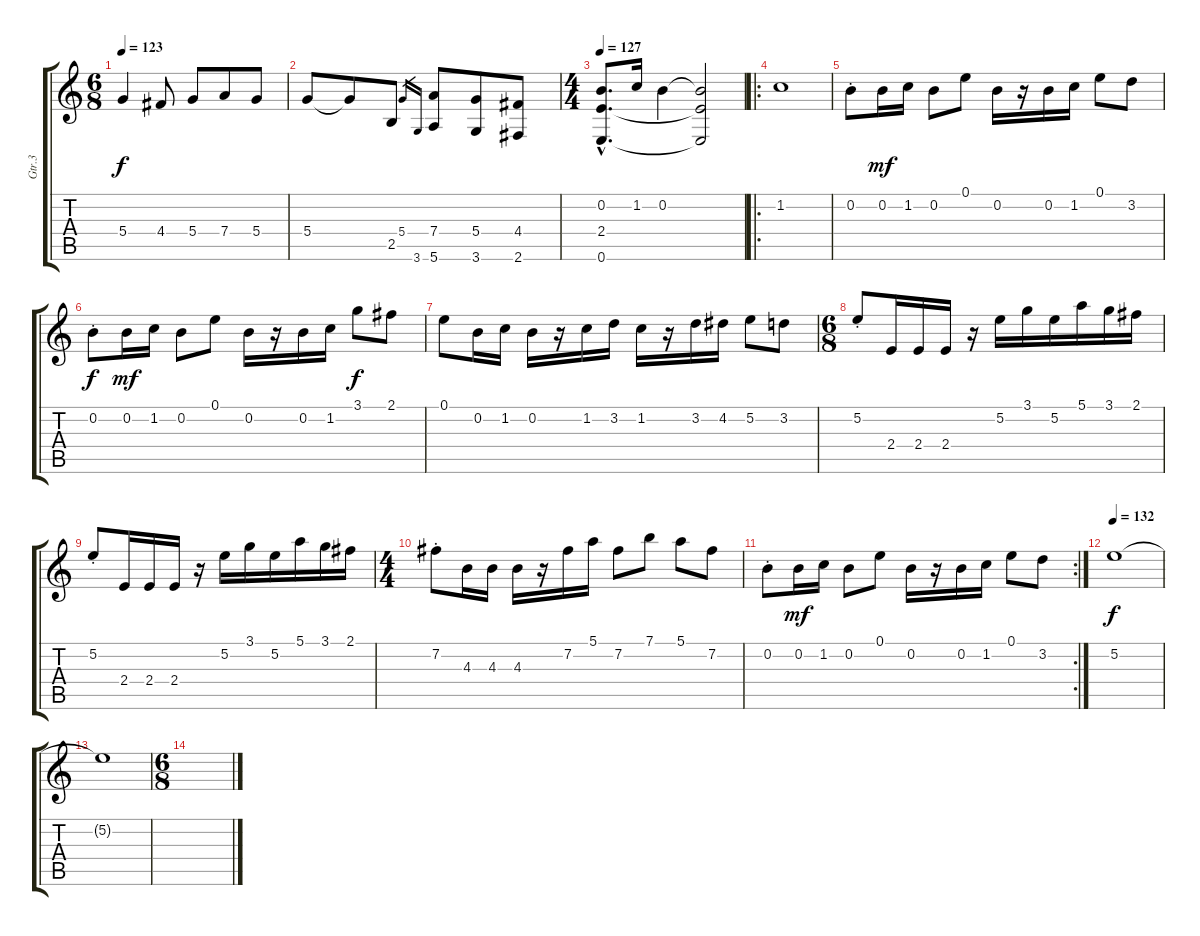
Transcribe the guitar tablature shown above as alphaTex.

\track ("Gtr.3" "Gtr.3") {instrument acousticguitarnylon}
\staff {score tabs}
\tuning (E4 B3 G3 D3 A2 E2) {hide}
\ts (6 8)
\tempo 123
\clef g2
\ks c
5.4.4{dy f} 4.4.8 5.4.8 7.4.8 5.4.8 |
5.4.8 5.4{t}.8 2.5.8 5.4.16{gr} 3.6.16{gr} (7.4 5.6).8 (5.4 3.6).8 (4.4 2.6).8 |
\ts (4 4)
\tempo 127
(0.2{hac} 2.4{hac} 0.6{hac}).8{d} 1.2.16 0.2.4 (0.2{t} 2.4{t} 0.6{t}).2 |
\ro
1.2.1 |
0.2{st}.8 0.2.16{dy mf} 1.2.16 0.2.8 0.1.8 0.2.16 r.16 0.2.16 1.2.16 0.1.8 3.2.8 |
0.2{st}.8{dy f} 0.2.16{dy mf} 1.2.16 0.2.8 0.1.8 0.2.16 r.16 0.2.16 1.2.16 3.1.8{dy f} 2.1.8 |
0.1.8 0.2.16 1.2.16 0.2.16 r.16 1.2.16 3.2.16 1.2.16 r.16 3.2.16 4.2.16 5.2.8 3.2.8 |
\ts (6 8)
5.2{st}.8 2.4.16 2.4.16 2.4.16 r.16 5.2.16 3.1.16 5.2.16 5.1.16 3.1.16 2.1.16 |
5.2{st}.8 2.4.16 2.4.16 2.4.16 r.16 5.2.16 3.1.16 5.2.16 5.1.16 3.1.16 2.1.16 |
\ts (4 4)
7.2{st}.8 4.3.16 4.3.16 4.3.16 r.16 7.2.16 5.1.16 7.2.8 7.1.8 5.1.8 7.2.8 |
\rc 2
0.2{st}.8 0.2.16{dy mf} 1.2.16 0.2.8 0.1.8 0.2.16 r.16 0.2.16 1.2.16 0.1.8 3.2.8 |
\tempo 132
5.2.1{dy f} |
5.2{t}.1 |
\ts (6 8)
